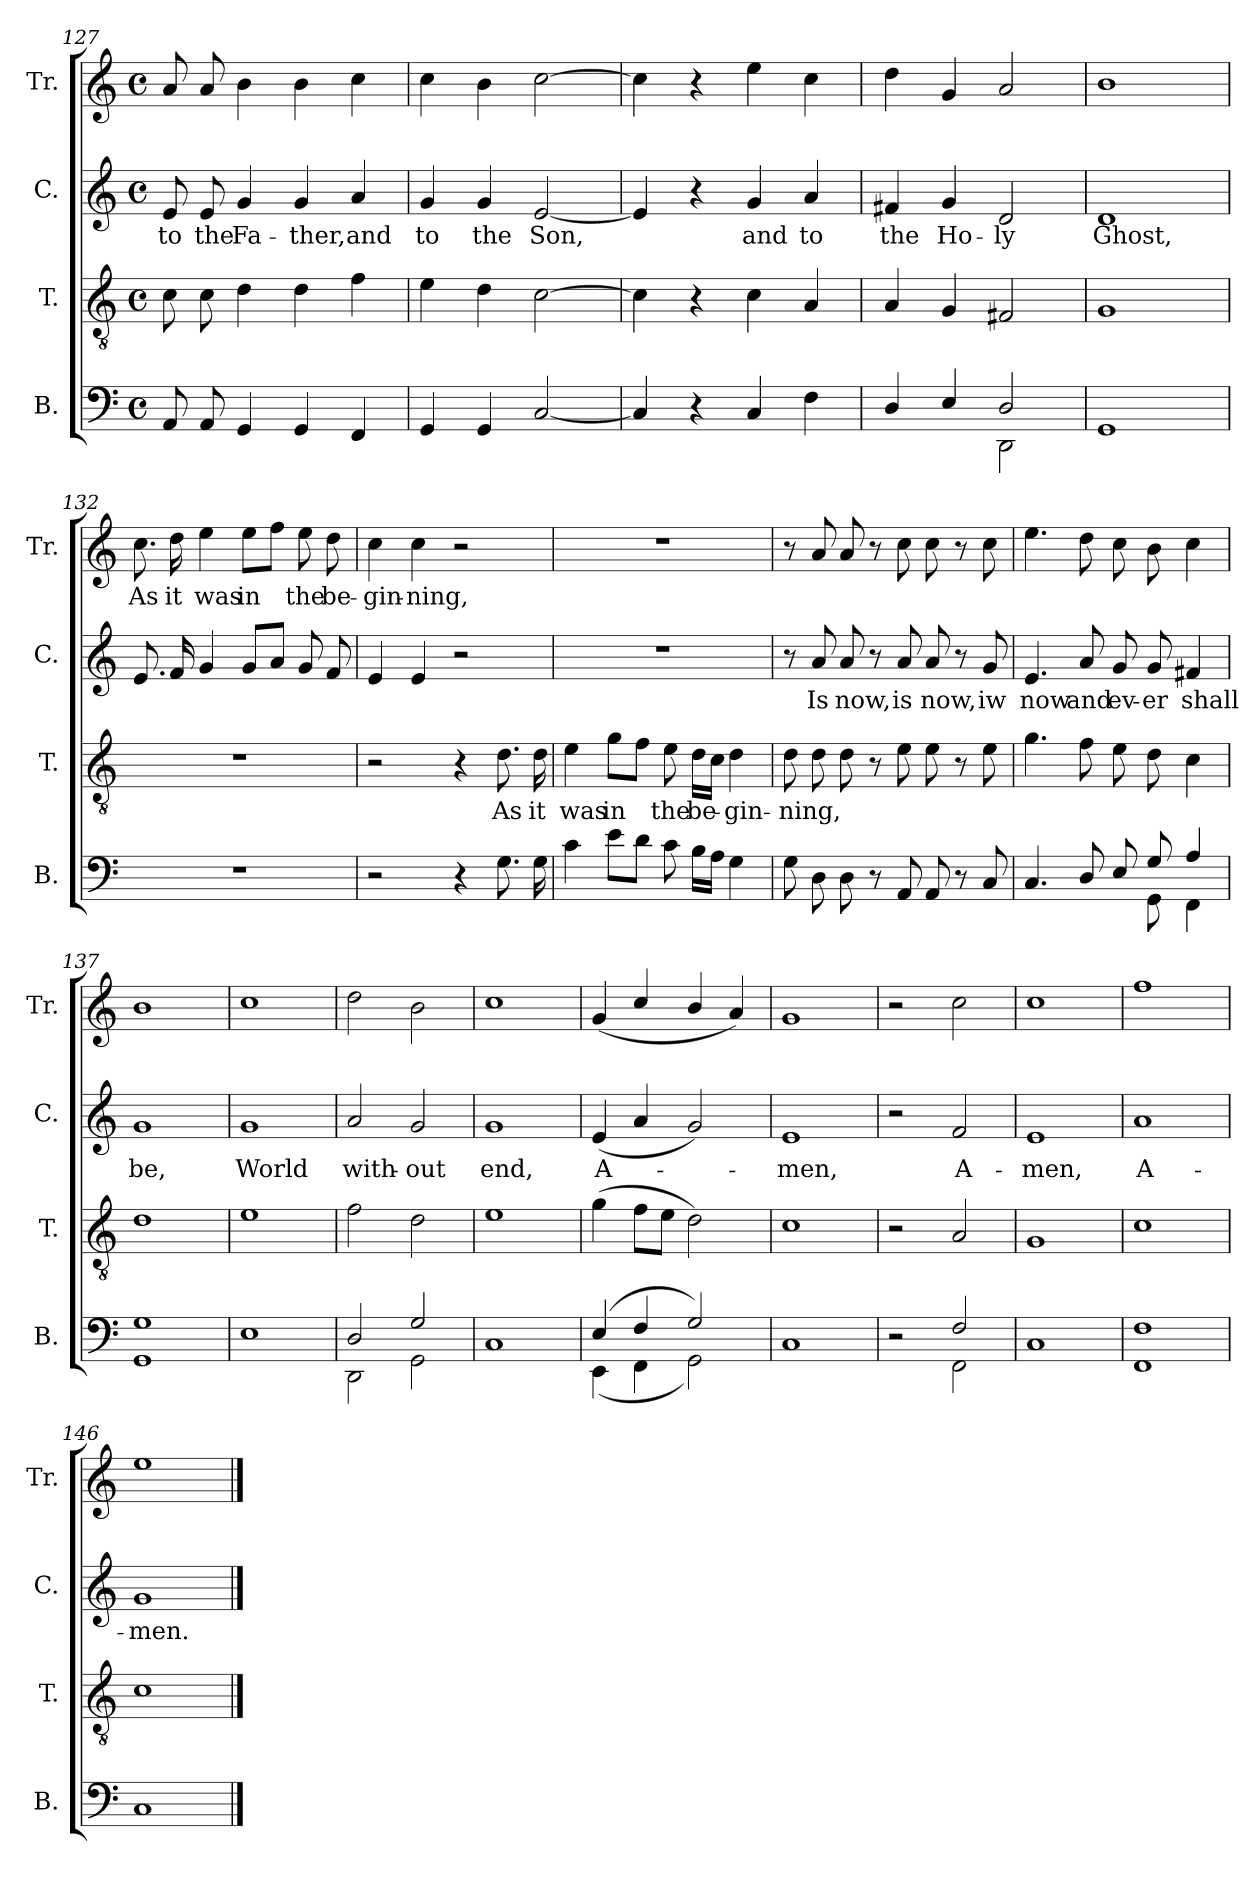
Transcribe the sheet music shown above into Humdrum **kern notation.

**kern	**kern	**text	**kern	**text	**kern	**text
*part4	*part3	*part3	*part2	*part2	*part1	*part1
*staff4	*staff3	*staff3	*staff2	*staff2	*staff1	*staff1
*I"B.	*I"T.	*	*I"C.	*	*I"Tr.	*
*I'B.	*I'T.	*	*I'C.	*	*I'Tr.	*
*clefF4	*clefGv2	*	*clefG2	*	*clefG2	*
*k[]	*k[]	*	*k[]	*	*k[]	*
*M4/4	*M4/4	*	*M4/4	*	*M4/4	*
*met(c)	*met(c)	*	*met(c)	*	*met(c)	*
=127	=127	=127	=127	=127	=127	=127
8AA/	8c\	.	8e/	to	8a/	.
8AA/	8c\	.	8e/	the	8a/	.
4GG/	4d\	.	4g/	Fa-	4b\	.
4GG/	4d\	.	4g/	-ther,	4b\	.
4FF/	4f\	.	4a/	and	4cc\	.
=128	=128	=128	=128	=128	=128	=128
4GG/	4e\	.	4g/	to	4cc\	.
4GG/	4d\	.	4g/	the	4b\	.
[2C/	[2c\	.	[2e/	Son,	[2cc\	.
=129	=129	=129	=129	=129	=129	=129
4C/]	4c\]	.	4e/]	.	4cc\]	.
4r	4r	.	4r	.	4r	.
4C/	4c\	.	4g/	and	4ee\	.
4F\	4A/	.	4a/	to	4cc\	.
=130	=130	=130	=130	=130	=130	=130
*^	*	*	*	*	*	*
4D/	2ryy	4A/	.	4f#X/	the	4dd\	.
4E/	.	4G/	.	4g/	Ho-	4g/	.
2D/	2DD\	2F#X/	.	2d/	-ly	2a/	.
*v	*v	*	*	*	*	*	*
=131	=131	=131	=131	=131	=131	=131
1GG	1G	.	1d	Ghost,	1b	.
!!LO:LB:g=z
=132	=132	=132	=132	=132	=132	=132
1r	1r	.	8.e/	.	8.cc\	As
.	.	.	16f/	.	16dd\	it
.	.	.	4g/	.	4ee\	was
.	.	.	8g/L	.	8ee\L	in
.	.	.	8a/J	.	8ff\J	.
.	.	.	8g/	.	8ee\	the
.	.	.	8f/	.	8dd\	be-
=133	=133	=133	=133	=133	=133	=133
2r	2r	.	4e/	.	4cc\	-gin-
.	.	.	4e/	.	4cc\	-ning,
4r	4r	.	2r	.	2r	.
8.G\	8.d\	As	.	.	.	.
16G\	16d\	it	.	.	.	.
=134	=134	=134	=134	=134	=134	=134
4c\	4e\	was	1r	.	1r	.
8e\L	8g\L	in	.	.	.	.
8d\J	8f\J	.	.	.	.	.
8c\	8e\	the	.	.	.	.
16B\LL	16d\LL	be-	.	.	.	.
16A\JJ	16c\JJ	.	.	.	.	.
4G\	4d\	-gin-	.	.	.	.
=135	=135	=135	=135	=135	=135	=135
8G\	8d\	-ning,	8r	.	8r	.
8D\	8d\	.	8a/	Is	8a/	.
8D\	8d\	.	8a/	now,	8a/	.
8r	8r	.	8r	.	8r	.
8AA/	8e\	.	8a/	is	8cc\	.
8AA/	8e\	.	8a/	now,	8cc\	.
8r	8r	.	8r	.	8r	.
8C/	8e\	.	8g/	iw	8cc\	.
=136	=136	=136	=136	=136	=136	=136
*^	*	*	*	*	*	*
4.C/	4.ryy	4.g\	.	4.e/	now	4.ee\	.
8D/	8ryy	8f\	.	8a/	and	8dd\	.
8E/	8ryy	8e\	.	8g/	ev-	8cc\	.
8G/	8GG\	8d\	.	8g/	-er	8b\	.
4A/	4FF\	4c\	.	4f#X/	shall	4cc\	.
=137	=137	=137	=137	=137	=137	=137	=137
1G	1GG	1d	.	1g	be,	1b	.
*v	*v	*	*	*	*	*	*
!!LO:LB:g=z
=138	=138	=138	=138	=138	=138	=138
1E	1e	.	1g	World	1cc	.
=139	=139	=139	=139	=139	=139	=139
*^	*	*	*	*	*	*
2D/	2DD\	2f\	.	2a/	with-	2dd\	.
2G/	2GG\	2d\	.	2g/	-out	2b\	.
*v	*v	*	*	*	*	*	*
=140	=140	=140	=140	=140	=140	=140
1C	1e	.	1g	end,	1cc	.
=141	=141	=141	=141	=141	=141	=141
*^	*	*	*	*	*	*
(4E/	(>4EE\	(4g\	.	(4e/	A-	(4g/	.
4F/	4FF\	8f\L	.	4a/	.	4cc/	.
.	.	8e\J	.	.	.	.	.
2G/)	2GG\)	2d\)	.	2g/)	.	4b/	.
.	.	.	.	.	.	4a/)	.
*v	*v	*	*	*	*	*	*
=142	=142	=142	=142	=142	=142	=142
1C	1c	.	1e	-men,	1g	.
=143	=143	=143	=143	=143	=143	=143
*^	*	*	*	*	*	*
2r	2ryy	2r	.	2r	.	2r	.
2F/	2FF\	2A/	.	2f/	A-	2cc\	.
*v	*v	*	*	*	*	*	*
=144	=144	=144	=144	=144	=144	=144
1C	1G	.	1e	-men,	1cc	.
=145	=145	=145	=145	=145	=145	=145
*^	*	*	*	*	*	*
1F	1FF	1c	.	1a	A-	1ff	.
*v	*v	*	*	*	*	*	*
=146	=146	=146	=146	=146	=146	=146
1C	1c	.	1g	-men.	1ee	.
==	==	==	==	==	==	==
*-	*-	*-	*-	*-	*-	*-
